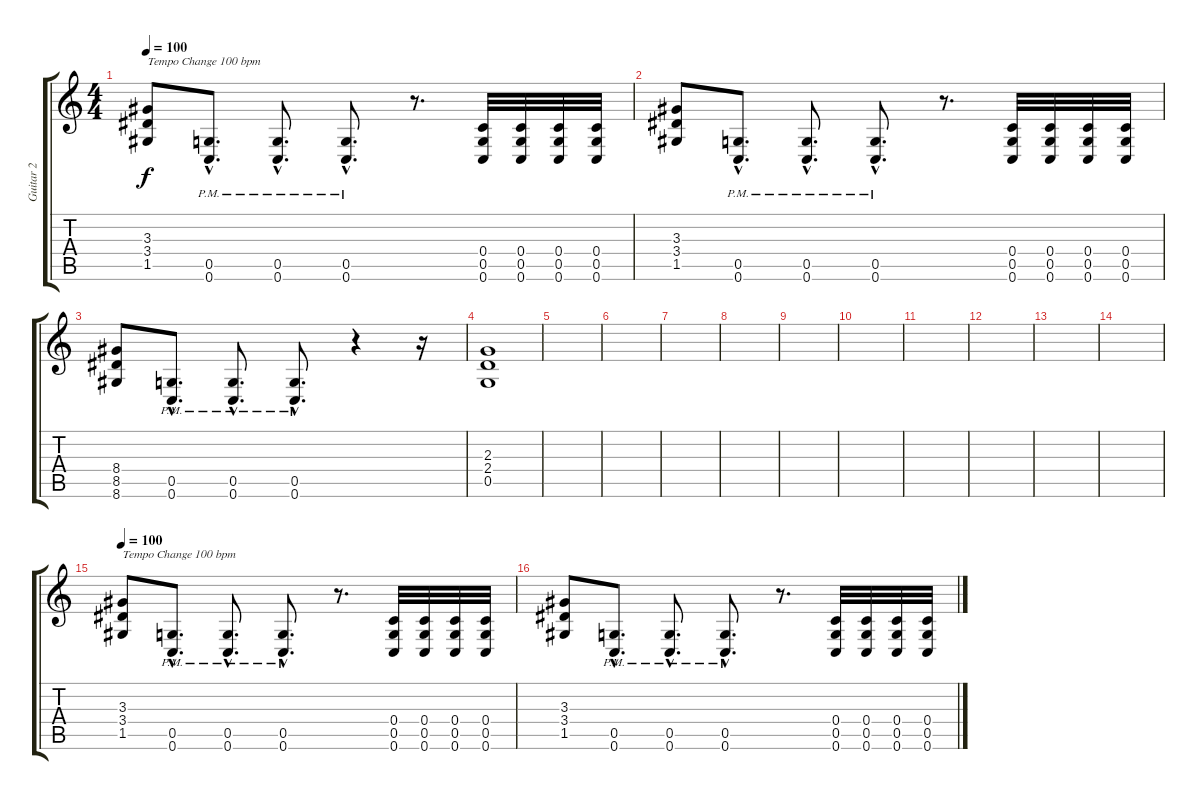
\track ("Guitar 2" "Guitar 2") {instrument distortionguitar}
\staff {score tabs}
\tuning (D4 A3 F3 C3 G2 C2) {hide}
\ts (4 4)
\tempo 100
\clef g2
\ks c
(3.3 3.4 1.5).8{txt "Tempo Change 100 bpm" dy f} (0.5{hac pm} 0.6{hac pm}).8{d} (0.5{hac pm} 0.6{hac pm}).8{d} (0.5{hac pm} 0.6{hac pm}).8{d} r.8{d} (0.4 0.5 0.6).32 (0.4 0.5 0.6).32 (0.4 0.5 0.6).32 (0.4 0.5 0.6).32 |
(3.3 3.4 1.5).8 (0.5{hac pm} 0.6{hac pm}).8{d} (0.5{hac pm} 0.6{hac pm}).8{d} (0.5{hac pm} 0.6{hac pm}).8{d} r.8{d} (0.4 0.5 0.6).32 (0.4 0.5 0.6).32 (0.4 0.5 0.6).32 (0.4 0.5 0.6).32 |
(8.4 8.5 8.6).8 (0.5{hac pm} 0.6{hac pm}).8{d} (0.5{hac pm} 0.6{hac pm}).8{d} (0.5{hac pm} 0.6{hac pm}).8{d} r.4 r.16 |
(2.3 2.4 0.5).1 |
|
|
|
|
|
|
|
|
|
|
\tempo 100
(3.3 3.4 1.5).8{txt "Tempo Change 100 bpm"} (0.5{hac pm} 0.6{hac pm}).8{d} (0.5{hac pm} 0.6{hac pm}).8{d} (0.5{hac pm} 0.6{hac pm}).8{d} r.8{d} (0.4 0.5 0.6).32 (0.4 0.5 0.6).32 (0.4 0.5 0.6).32 (0.4 0.5 0.6).32 |
(3.3 3.4 1.5).8 (0.5{hac pm} 0.6{hac pm}).8{d} (0.5{hac pm} 0.6{hac pm}).8{d} (0.5{hac pm} 0.6{hac pm}).8{d} r.8{d} (0.4 0.5 0.6).32 (0.4 0.5 0.6).32 (0.4 0.5 0.6).32 (0.4 0.5 0.6).32
